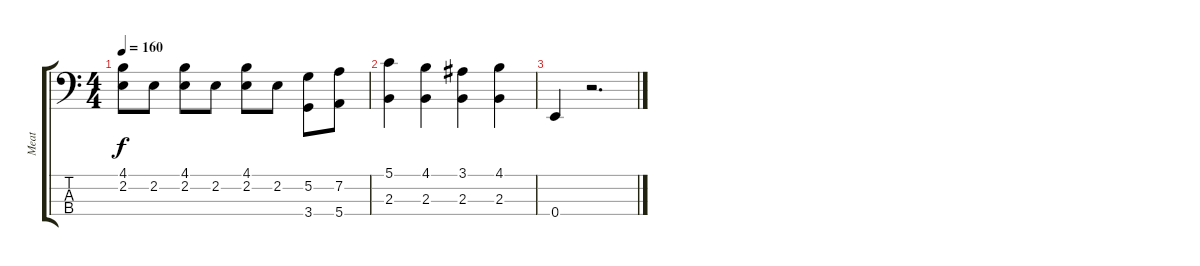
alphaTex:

\track ("Meat" "Meat") {instrument electricbasspick}
\staff {score tabs}
\tuning (G2 D2 A1 E1) {hide}
\ts (4 4)
\tempo 160
\clef f4
\ks c
(4.1 2.2).8{dy f} 2.2.8 (4.1 2.2).8 2.2.8 (4.1 2.2).8 2.2.8 (5.2 3.4).8 (7.2 5.4).8 |
(5.1 2.3).4 (4.1 2.3).4 (3.1 2.3).4 (4.1 2.3).4 |
0.4.4 r.2{d}
